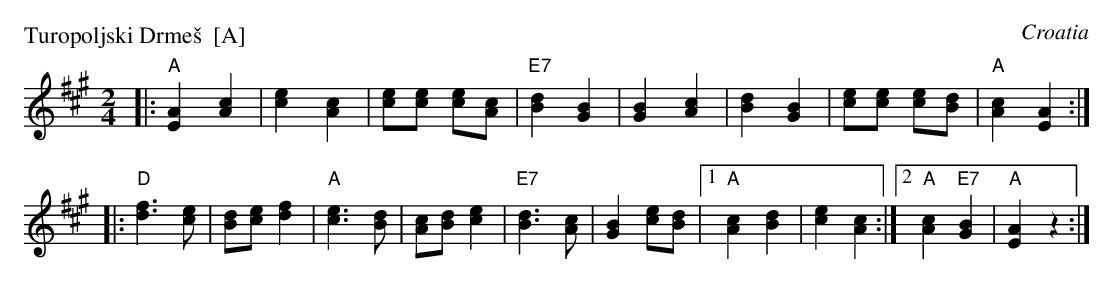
X:1
P: Turopoljski Drme\vs  [A]
O: Croatia
M: 2/4
L: 1/8
K: A
|: "A"[A2E2] [c2A2] | [e2c2] [c2A2] \
| [ec][ec] [ec][cA] | "E7"[d2B2] [B2G2] \
| [B2G2] [c2A2] | [d2B2] [B2G2] \
| [ec][ec] [ec][dB] | "A"[c2A2] [A2E2] :|
|: "D"[f3d3] [ec] | [dB][ec] [f2d2] \
| "A"[e3c3] [dB] | [cA][dB] [e2c2] \
| "E7"[d3B3] [cA] | [B2G2] [ec][dB] \
|1 "A"[c2A2] [d2B2] | [e2c2] [c2A2] \
:|2 "A"[c2A2] "E7"[B2G2] | "A"[A2E2] z2 :|
